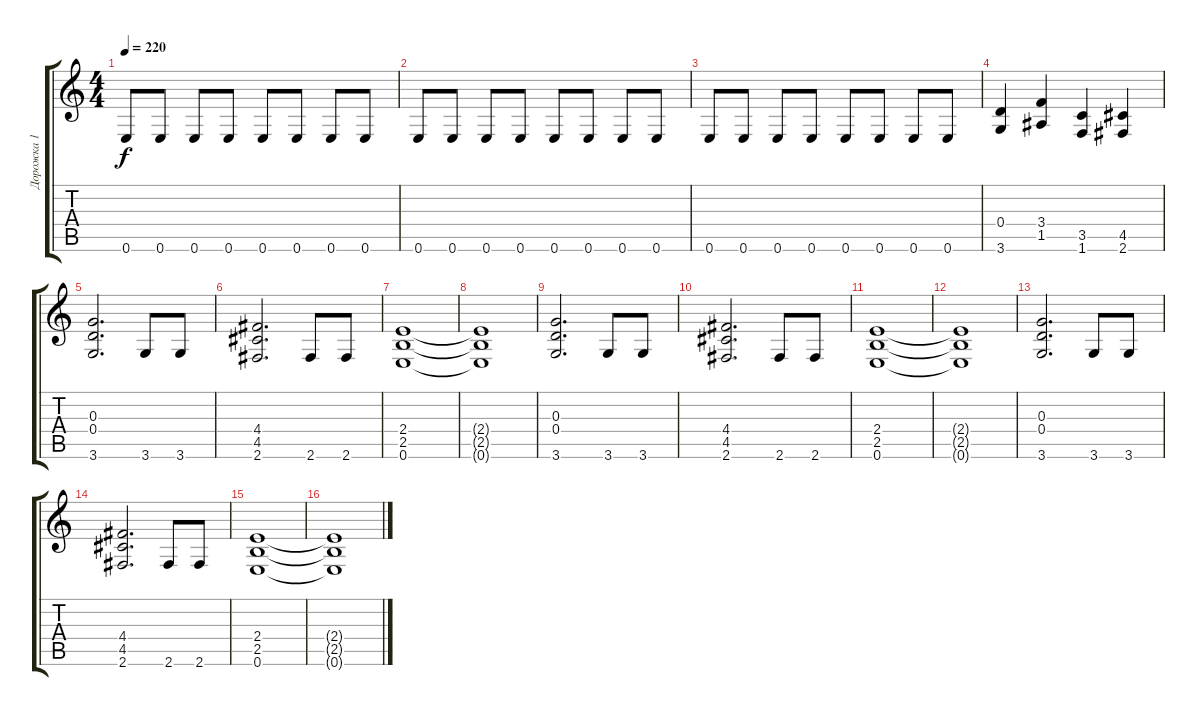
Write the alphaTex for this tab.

\track ("Дорожка 1" "Дорожка 1") {instrument distortionguitar}
\staff {score tabs}
\tuning (E4 B3 G3 D3 A2 E2) {hide}
\ts (4 4)
\tempo 220
\clef g2
\ks c
0.6.8{dy f} 0.6.8 0.6.8 0.6.8 0.6.8 0.6.8 0.6.8 0.6.8 |
0.6.8 0.6.8 0.6.8 0.6.8 0.6.8 0.6.8 0.6.8 0.6.8 |
0.6.8 0.6.8 0.6.8 0.6.8 0.6.8 0.6.8 0.6.8 0.6.8 |
(0.4 3.6).4 (3.4 1.5).4 (3.5 1.6).4 (4.5 2.6).4 |
(0.3 0.4 3.6).2{d} 3.6.8 3.6.8 |
(4.4 4.5 2.6).2{d} 2.6.8 2.6.8 |
(2.4 2.5 0.6).1 |
(2.4{t} 2.5{t} 0.6{t}).1 |
(0.3 0.4 3.6).2{d} 3.6.8 3.6.8 |
(4.4 4.5 2.6).2{d} 2.6.8 2.6.8 |
(2.4 2.5 0.6).1 |
(2.4{t} 2.5{t} 0.6{t}).1 |
(0.3 0.4 3.6).2{d} 3.6.8 3.6.8 |
(4.4 4.5 2.6).2{d} 2.6.8 2.6.8 |
(2.4 2.5 0.6).1 |
(2.4{t} 2.5{t} 0.6{t}).1
